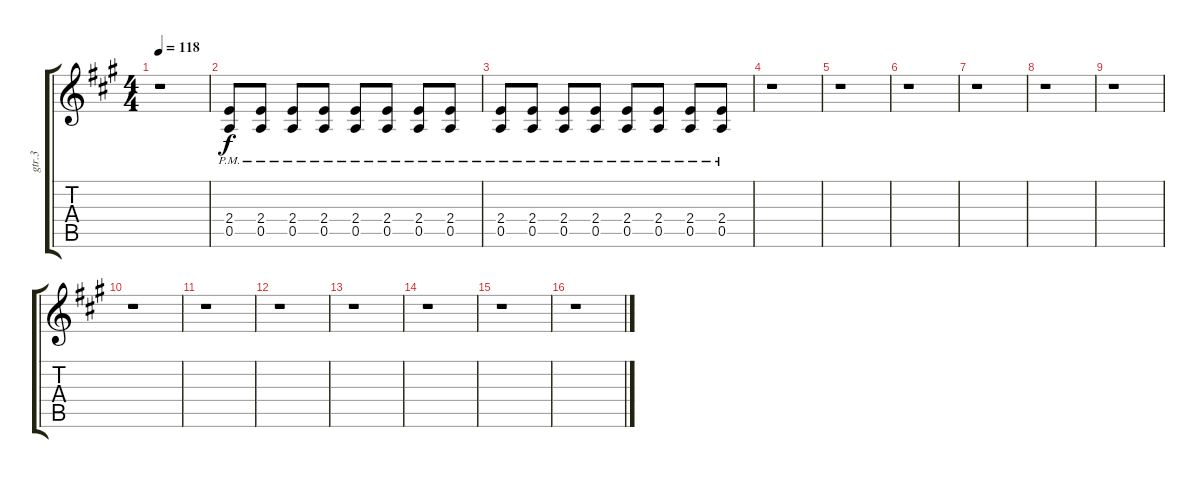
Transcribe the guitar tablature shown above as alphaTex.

\track ("gtr.3" "gtr.3") {instrument distortionguitar}
\staff {score tabs}
\tuning (E4 B3 G3 D3 A2 E2) {hide}
\ts (4 4)
\tempo 118
\clef g2
\ks a
r.1{dy f} |
(2.4{pm} 0.5{pm}).8 (2.4{pm} 0.5{pm}).8 (2.4{pm} 0.5{pm}).8 (2.4{pm} 0.5{pm}).8 (2.4{pm} 0.5{pm}).8 (2.4{pm} 0.5{pm}).8 (2.4{pm} 0.5{pm}).8 (2.4{pm} 0.5{pm}).8 |
(2.4{pm} 0.5{pm}).8 (2.4{pm} 0.5{pm}).8 (2.4{pm} 0.5{pm}).8 (2.4{pm} 0.5{pm}).8 (2.4{pm} 0.5{pm}).8 (2.4{pm} 0.5{pm}).8 (2.4{pm} 0.5{pm}).8 (2.4{pm} 0.5{pm}).8 |
r.1 |
r.1 |
r.1 |
r.1 |
r.1 |
r.1 |
r.1 |
r.1 |
r.1 |
r.1 |
r.1 |
r.1 |
r.1
